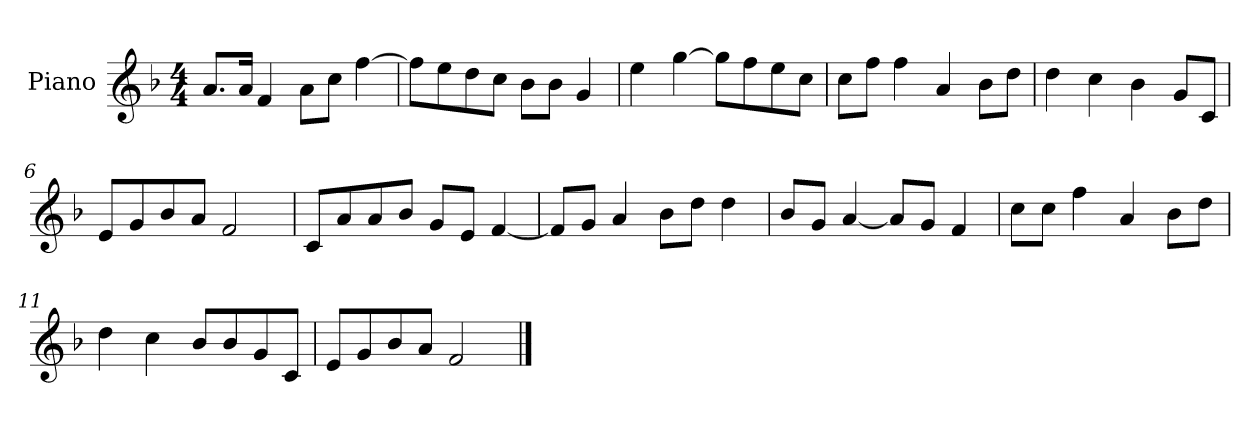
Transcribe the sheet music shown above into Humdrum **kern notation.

**kern
*part1
*staff1
*I"Piano
*I'P-no
*clefG2
*k[b-]
*M4/4
*MM90
=1
8.a/L
16a/Jk
4f/
8a\L
8cc\J
[4ff\
=2
8ff\L]
8ee\
8dd\
8cc\J
8b-\L
8b-\J
4g/
=3
4ee\
[4gg\
8gg\L]
8ff\
8ee\
8cc\J
=4
8cc\L
8ff\J
4ff\
4a/
8b-\L
8dd\J
=5
4dd\
4cc\
4b-\
8g/L
8c/J
=6
8e/L
8g/
8b-/
8a/J
2f/
!!LO:LB:g=z
=7
8c/L
8a/
8a/
8b-/J
8g/L
8e/J
[4f/
=8
8f/L]
8g/J
4a/
8b-\L
8dd\J
4dd\
=9
8b-/L
8g/J
[4a/
8a/L]
8g/J
4f/
=10
8cc\L
8cc\J
4ff\
4a/
8b-\L
8dd\J
=11
4dd\
4cc\
8b-/L
8b-/
8g/
8c/J
=12
8e/L
8g/
8b-/
8a/J
2f/
==
*-
